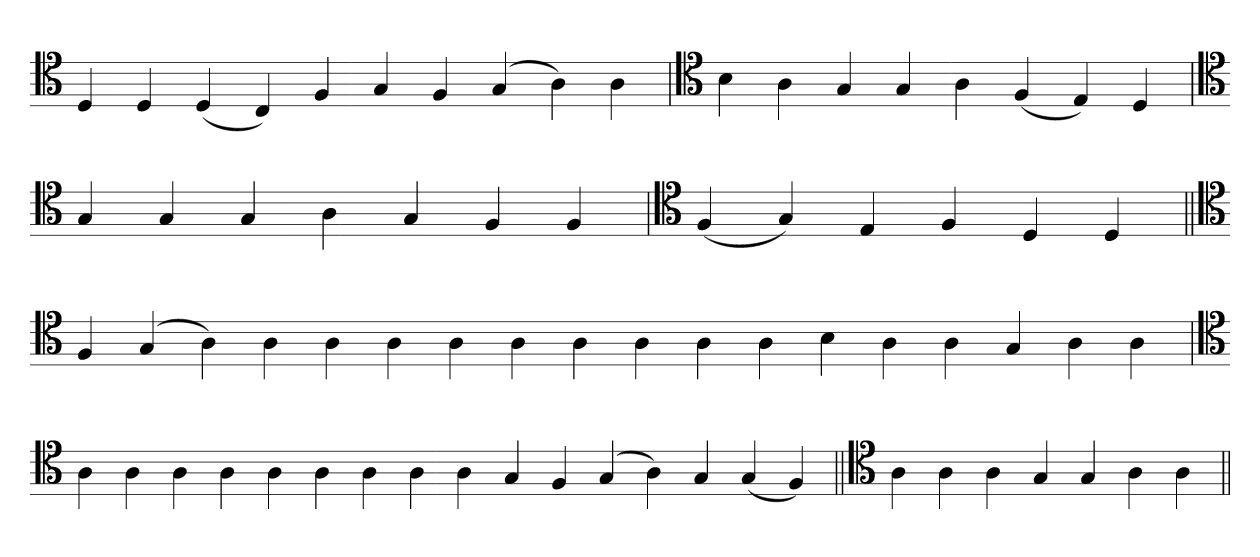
**kern
*part1
*staff1
*clefC4
=
4D
4D
(4D
4C)
4F
4G
4F
(4G
4A)
4A
=`
*clefC4
4B
4A
4G
4G
4A
(4F
4E)
4D
='
*clefC4
4G
4G
4G
4A
4G
4F
4F
=`
*clefC4
(4F
4G)
4E
4F
4D
4D
=||
*clefC4
4F
(4G
4A)
4A
4A
4A
4A
4A
4A
4A
4A
4A
4B
4A
4A
4G
4A
4A
=
*clefC4
4A
4A
4A
4A
4A
4A
4A
4A
4A
4G
4F
(4G
4A)
4G
(4G
4F)
=||
*clefC4
4A
4A
4A
4G
4G
4A
4A
=||
*-
